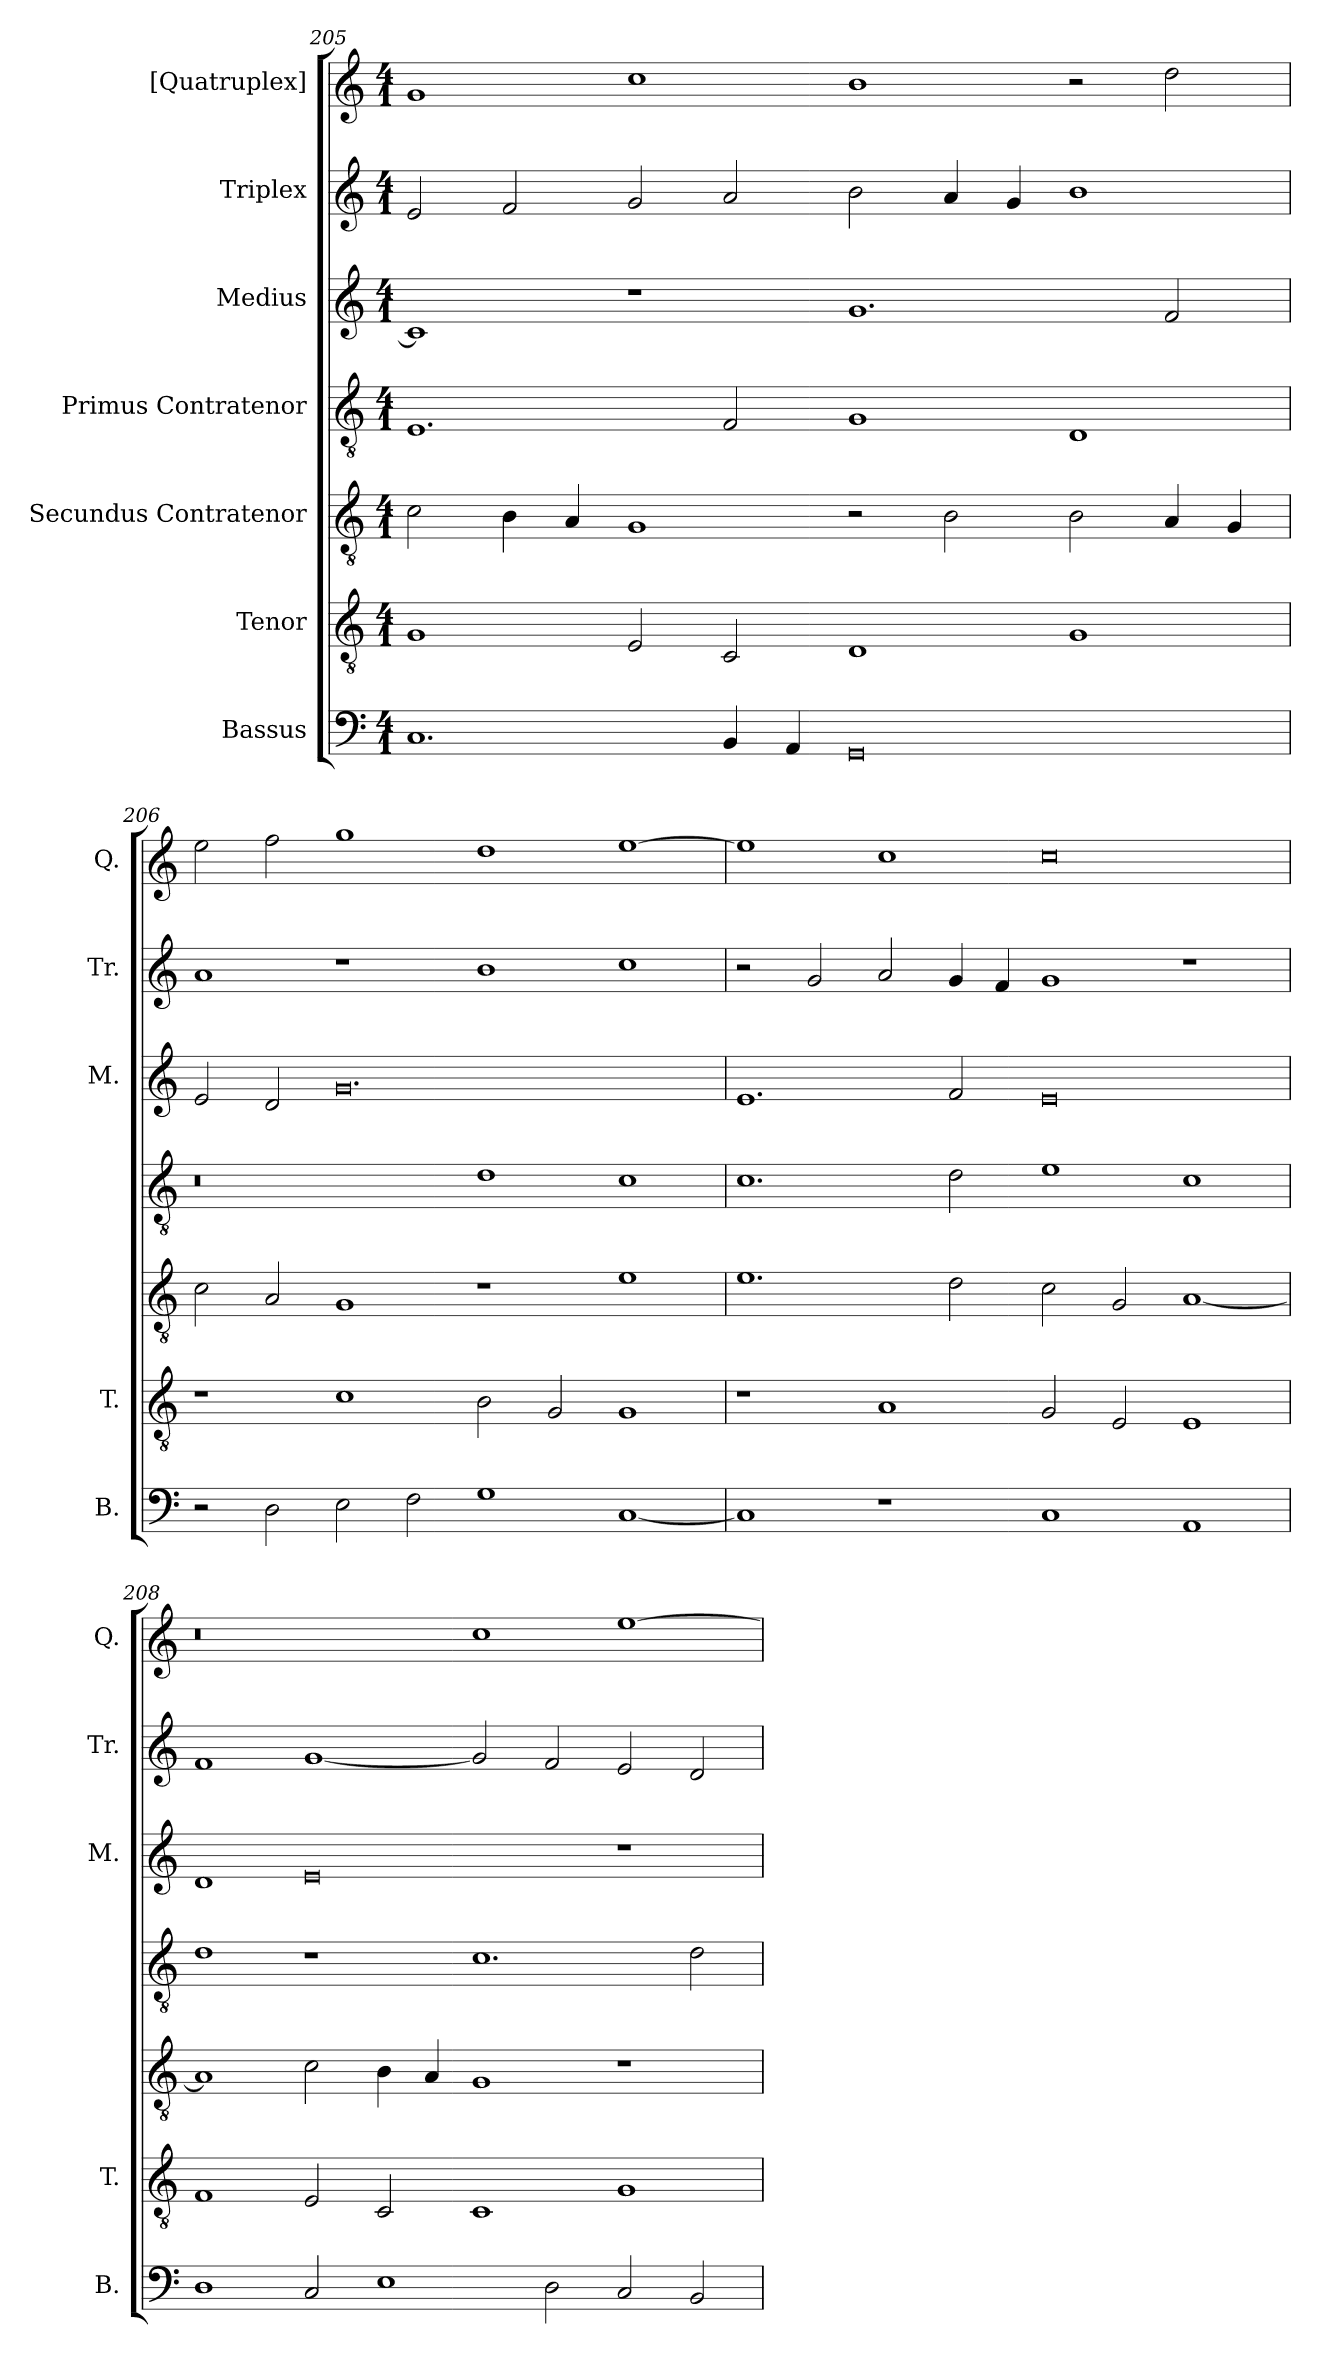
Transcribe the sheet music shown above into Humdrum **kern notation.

**kern	**kern	**kern	**kern	**kern	**kern	**kern
*part7	*part6	*part5	*part4	*part3	*part2	*part1
*staff7	*staff6	*staff5	*staff4	*staff3	*staff2	*staff1
*I"Bassus	*I"Tenor	*I"Secundus Contratenor	*I"Primus Contratenor	*I"Medius	*I"Triplex	*I"[Quatruplex]
*I'B.	*I'T.	*	*	*I'M.	*I'Tr.	*I'Q.
*clefF4	*clefGv2	*clefGv2	*clefGv2	*clefG2	*clefG2	*clefG2
*	*ITrd7c12	*ITrd7c12	*ITrd7c12	*	*	*
*k[]	*k[]	*k[]	*k[]	*k[]	*k[]	*k[]
*C:	*C:	*C:	*C:	*C:	*C:	*C:
*M4/1	*M4/1	*M4/1	*M4/1	*M4/1	*M4/1	*M4/1
=205	=205	=205	=205	=205	=205	=205
1.Ci	1GGi	2Ci\	1.EEi	1ci]	2ei/	1gi
.	.	4BBi\	.	.	2fi/	.
.	.	4AAi/	.	.	.	.
.	2EEi/	1GGi	.	1r	2gi/	1cci
4BBi/	2CCi/	.	2FFi/	.	2ai/	.
4AAi/	.	.	.	.	.	.
0GGi	1DDi	2r	1GGi	1.gi	2bi\	1bi
.	.	2BBi\	.	.	4ai/	.
.	.	.	.	.	4gi/	.
.	1GGi	2BBi\	1DDi	.	1bi	2r
.	.	4AAi/	.	2fi/	.	2ddi\
.	.	4GGi/	.	.	.	.
!!LO:LB:g=z
=206	=206	=206	=206	=206	=206	=206
2r	1r	2Ci\	0r	2ei/	1ai	2eei\
2Di\	.	2AAi/	.	2di/	.	2ffi\
2Ei\	1Ci	1GGi	.	0.gi	1r	1ggi
2Fi\	.	.	.	.	.	.
1Gi	2BBi\	1r	1Di	.	1bi	1ddi
.	2GGi/	.	.	.	.	.
[<1Ci	1GGi	1Ei	1Ci	.	1cci	[>1eei
=207	=207	=207	=207	=207	=207	=207
1Ci]	1r	1.Ei	1.Ci	1.ei	2r	1eei]
.	.	.	.	.	2gi/	.
1r	1AAi	.	.	.	2ai/	1cci
.	.	2Di\	2Di\	2fi/	4gi/	.
.	.	.	.	.	4fi/	.
1Ci	2GGi/	2Ci\	1Ei	0ei	1gi	0cci
.	2EEi/	2GGi/	.	.	.	.
1AAi	1EEi	[<1AAi	1Ci	.	1r	.
!!LO:PB:g=z
=208	=208	=208	=208	=208	=208	=208
1Di	1FFi	1AAi]	1Di	1di	1fi	0r
2Ci/	2EEi/	2Ci\	1r	0ei	[<1gi	.
1Ei	2CCi/	4BBi\	.	.	.	.
.	.	4AAi/	.	.	.	.
.	1CCi	1GGi	1.Ci	.	2gi/]	1cci
2Di\	.	.	.	.	2fi/	.
2Ci/	1GGi	1r	.	1r	2ei/	[>1eei
2BBi/	.	.	2Di\	.	2di/	.
=	=	=	=	=	=	=
*-	*-	*-	*-	*-	*-	*-
